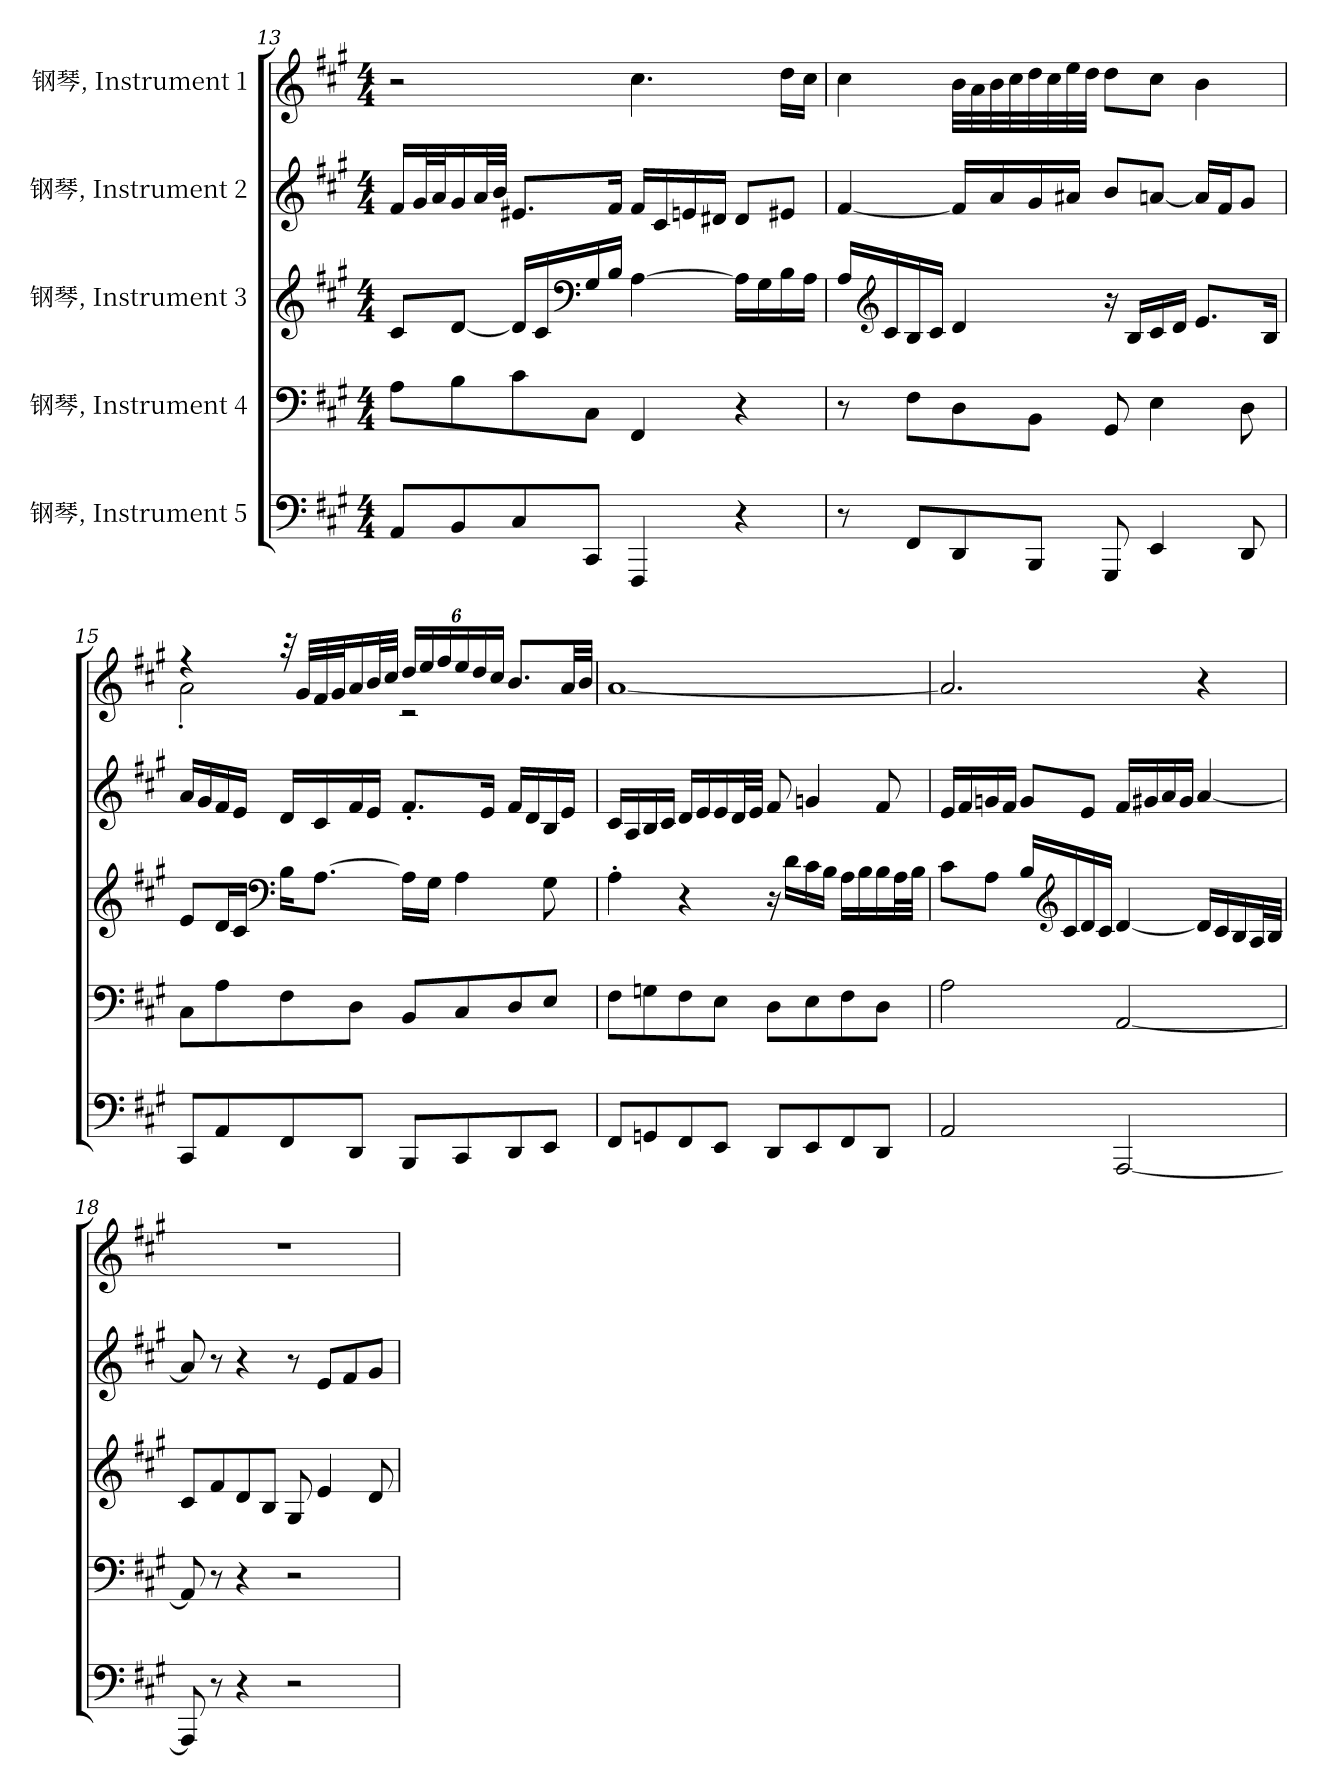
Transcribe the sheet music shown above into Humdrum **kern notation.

**kern	**kern	**kern	**kern	**kern
*part5	*part4	*part3	*part2	*part1
*staff5	*staff4	*staff3	*staff2	*staff1
*I"钢琴, Instrument 5	*I"钢琴, Instrument 4	*I"钢琴, Instrument 3	*I"钢琴, Instrument 2	*I"钢琴, Instrument 1
*clefF4	*clefF4	*clefG2	*clefG2	*clefG2
*k[f#c#g#]	*k[f#c#g#]	*k[f#c#g#]	*k[f#c#g#]	*k[f#c#g#]
*M4/4	*M4/4	*M4/4	*M4/4	*M4/4
=13	=13	=13	=13	=13
8AA/L	8A\L	8c#/L	16f#/LL	2r
.	.	.	32g#/L	.
.	.	.	32a/J	.
8BB/	8B\	[8d/J	16g#/	.
.	.	.	32a/L	.
.	.	.	32b/JJJ	.
8C#/	8c#\	16d/LL]	8.e#X/L	.
.	.	16c#/	.	.
*	*	*clefF4	*	*
8CC#/J	8C#\J	16G#/	.	.
.	.	16B/JJ	16f#/Jk	.
4FFF#/	4FF#/	[4A\	16f#/LL	4.cc#\
.	.	.	16c#/	.
.	.	.	16en/	.
.	.	.	16d#X/JJ	.
4r	4r	16A\LL]	8d#/L	.
.	.	16G#\	.	.
.	.	16B\	8e#X/J	16dd\LL
.	.	16A\JJ	.	16cc#\JJ
!!LO:PB:g=z
=14	=14	=14	=14	=14
8r	8r	16A/LL	[4f#/	4cc#\
*	*	*clefG2	*	*
.	.	16c#/	.	.
8FF#/L	8F#\L	16B/	.	.
.	.	16c#/JJ	.	.
8DD/	8D\	4d/	16f#/LL]	32b\LLL
.	.	.	.	32a\
.	.	.	16a/	32b\
.	.	.	.	32cc#\
8BBB/J	8BB\J	.	16g#/	32dd\
.	.	.	.	32cc#\
.	.	.	16a#X/JJ	32ee\
.	.	.	.	32dd\JJJ
8GGG#/	8GG#/	16r	8b/L	8dd\L
.	.	16B/LL	.	.
4EE/	4E\	16c#/	[8an/J	8cc#\J
.	.	16d/JJ	.	.
.	.	8.e/L	16a/LL]	4b\
.	.	.	16f#/J	.
8DD/	8D\	.	8g#/J	.
.	.	16B/Jk	.	.
!!LO:LB:g=z
=15	=15	=15	=15	=15
*	*	*	*	*^
8CC#/L	8C#\L	8e/L	16a/LL	4r	2a'\
.	.	.	16g#/	.	.
8AA/	8A\	16d/L	16f#/	.	.
.	.	16c#/JJ	16e/JJ	.	.
*	*	*clefF4	*	*	*
8FF#/	8F#\	16B\KL	16d/LL	32r	.
.	.	.	.	32g#/LLL	.
.	.	[8.A\J	16c#/	32f#/	.
.	.	.	.	32g#/J	.
8DD/J	8D\J	.	16f#/	16a/	.
.	.	.	16e/JJ	32b/L	.
.	.	.	.	32cc#/JJJ	.
*	*	*	*	*Xbrackettup	*
8BBB/L	8BB/L	16A\LL]	8.f#'/L	24dd/LL	2r
.	.	.	.	24ee/	.
.	.	16G#\JJ	.	.	.
.	.	.	.	24ff#/	.
8CC#/	8C#/	4A\	.	24ee/	.
.	.	.	.	24dd/	.
.	.	.	16e/Jk	.	.
.	.	.	.	24cc#/JJ	.
8DD/	8D/	.	16f#/LL	8.b/L	.
.	.	.	16d/	.	.
8EE/J	8E/J	8G#\	16B/	.	.
.	.	.	16e/JJ	32a/LL	.
.	.	.	.	32b/JJJ	.
*	*	*	*	*v	*v
=16	=16	=16	=16	=16
8FF#/L	8F#\L	4A'\	16c#/LL	[1a
.	.	.	16A/	.
8GGn/	8Gn\	.	16B/	.
.	.	.	16c#/JJ	.
8FF#/	8F#\	4r	16d/LL	.
.	.	.	16e/	.
8EE/J	8E\J	.	16e/	.
.	.	.	32d/L	.
.	.	.	32e/JJJ	.
8DD/L	8D\L	16r	8f#/	.
.	.	16d\LL	.	.
8EE/	8E\	16c#\	4gn/	.
.	.	16B\JJ	.	.
8FF#/	8F#\	16A\LL	.	.
.	.	16B\	.	.
8DD/J	8D\J	16B\	8f#/	.
.	.	32A\L	.	.
.	.	32B\JJJ	.	.
!!LO:PB:g=z
=17	=17	=17	=17	=17
2AA/	2A\	8c#\L	16e/LL	2.a/]
.	.	.	16f#/	.
.	.	8A\J	16gn/	.
.	.	.	16f#/JJ	.
.	.	16B/LL	8g/L	.
*	*	*clefG2	*	*
.	.	16c#/	.	.
.	.	16d/	8e/J	.
.	.	16c#/JJ	.	.
[2AAA/	[2AA/	[4d/	16f#/LL	.
.	.	.	16g#X/	.
.	.	.	16a/	.
.	.	.	16g#/JJ	.
.	.	16d/LL]	[4a/	4r
.	.	16c#/	.	.
.	.	16B/	.	.
.	.	32A/L	.	.
.	.	32B/JJJ	.	.
=18	=18	=18	=18	=18
8AAA/]	8AA/]	8c#/L	8a/]	1r
8r	8r	8f#/	8r	.
4r	4r	8d/	4r	.
.	.	8B/J	.	.
2r	2r	8G#/	8r	.
.	.	4e/	8e/L	.
.	.	.	8f#/	.
.	.	8d/	8g#/J	.
=	=	=	=	=
*-	*-	*-	*-	*-
